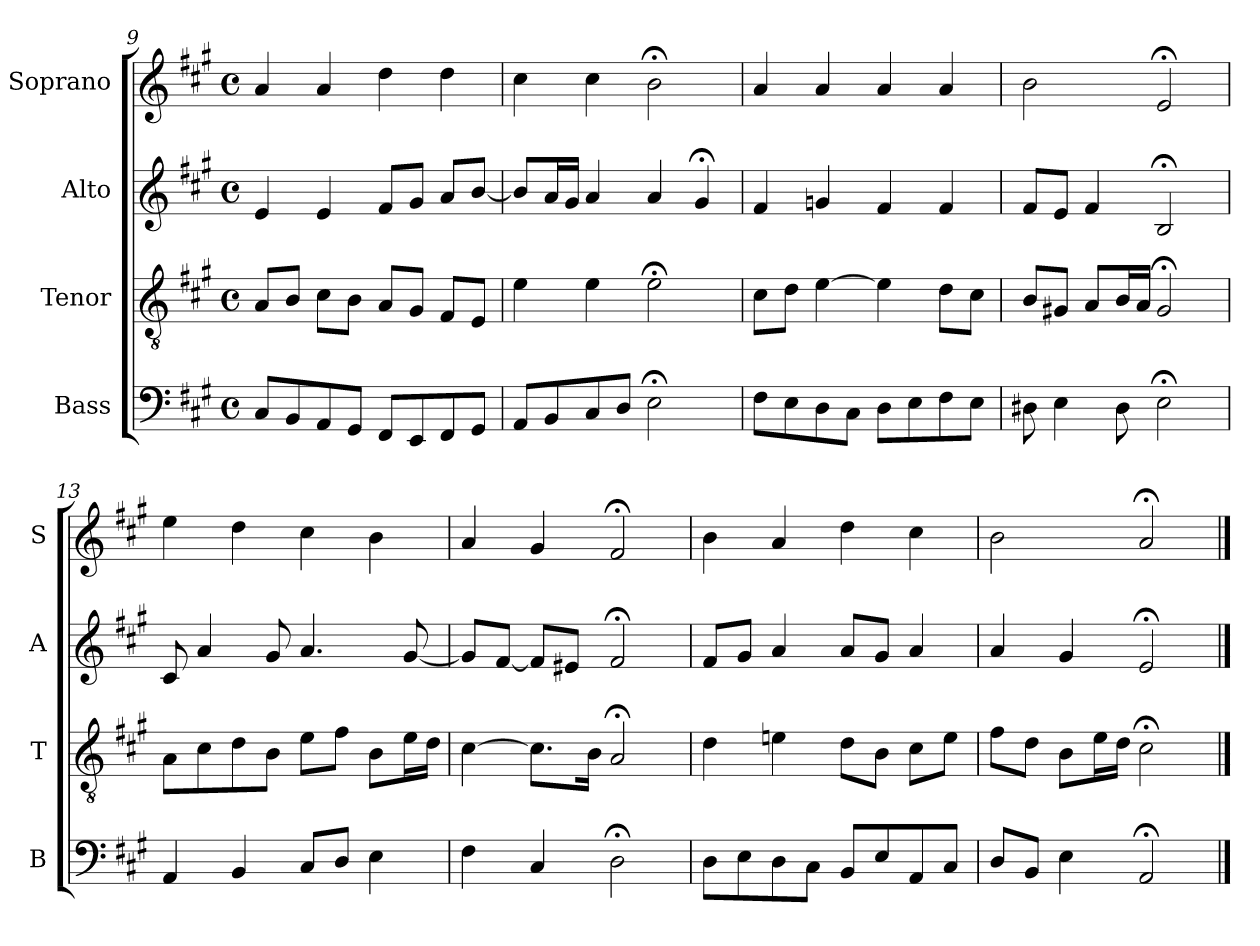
**kern	**kern	**kern	**kern
*part4	*part3	*part2	*part1
*staff4	*staff3	*staff2	*staff1
*I"Bass	*I"Tenor	*I"Alto	*I"Soprano
*I'B	*I'T	*I'A	*I'S
*clefF4	*clefGv2	*clefG2	*clefG2
*k[f#c#g#]	*k[f#c#g#]	*k[f#c#g#]	*k[f#c#g#]
*A:	*A:	*A:	*A:
*M4/4	*M4/4	*M4/4	*M4/4
*met(c)	*met(c)	*met(c)	*met(c)
=9	=9	=9	=9
8C#L	8AiL	4ei	4a
8BB	8BJ	.	.
8AA	8c#L	4e	4a
8GG#J	8BJ	.	.
8FF#L	8AL	8f#L	4dd
8EE	8G#J	8g#J	.
8FF#	8F#L	8aL	4dd
8GG#J	8EJ	[8bJ	.
=10	=10	=10	=10
8AAL	4e	8bL]	4cc#
8BB	.	16aL	.
.	.	16g#JJ	.
8C#	4e	4a	4cc#
8DJ	.	.	.
2E;<	2e;<	4a	2b;<
.	.	4g#;<	.
=11	=11	=11	=11
8F#L	8c#L	4f#	4a
8E	8dJ	.	.
8D	[4e	4gn	4a
8C#J	.	.	.
8DL	4e]	4f#	4a
8E	.	.	.
8F#	8dL	4f#	4a
8EJ	8c#J	.	.
=12	=12	=12	=12
8D#X	8BL	8f#L	2b
4E	8G#XJ	8eJ	.
.	8AL	4f#	.
8D#	16BL	.	.
.	16AJJ	.	.
2E;<	2G#;<	2B;<	2e;<
=13	=13	=13	=13
4AA	8AL	8c#	4ee
.	8c#	4a	.
4BB	8d	.	4dd
.	8BJ	8g#	.
8C#L	8eL	4.a	4cc#
8DJ	8f#J	.	.
4E	8BL	.	4b
.	16eL	[8g#	.
.	16dJJ	.	.
=14	=14	=14	=14
4F#	[4c#	8g#L]	4a
.	.	[8f#J	.
4C#	8.c#L]	8f#L]	4g#
.	.	8e#XJ	.
.	16BJk	.	.
2D;<	2A;<	2f#;<	2f#;<
=15	=15	=15	=15
8DL	4d	8f#L	4b
8E	.	8g#J	.
8D	4en	4a	4a
8C#J	.	.	.
8BBL	8dL	8aL	4dd
8E	8BJ	8g#J	.
8AA	8c#L	4a	4cc#
8C#J	8eJ	.	.
=16	=16	=16	=16
8DL	8f#L	4a	2b
8BBJ	8dJ	.	.
4E	8BL	4g#	.
.	16eL	.	.
.	16dJJ	.	.
2AA;<	2c#;<	2e;<	2a;<
==	==	==	==
*-	*-	*-	*-
